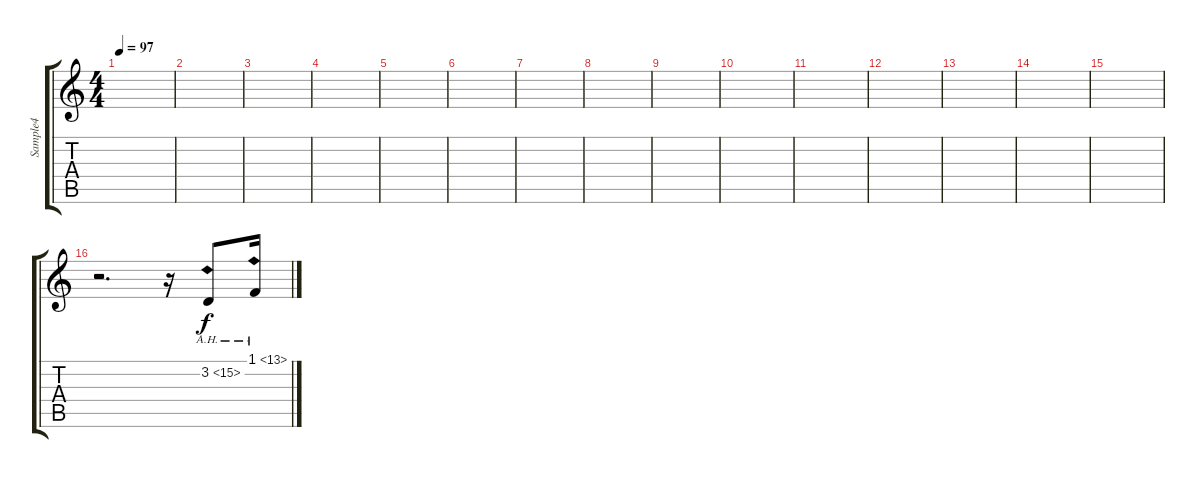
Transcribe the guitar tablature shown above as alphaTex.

\track ("Sample4" "Sample4") {instrument guitarfretnoise}
\staff {score tabs}
\tuning (E4 B3 G3 D3 A2 E2) {hide}
\ts (4 4)
\tempo 97
\clef g2
\ks c
|
|
|
|
|
|
|
|
|
|
|
|
|
|
|
r.2{d} r.16 3.2{ah 12}.8 1.1{ah 12}.16
